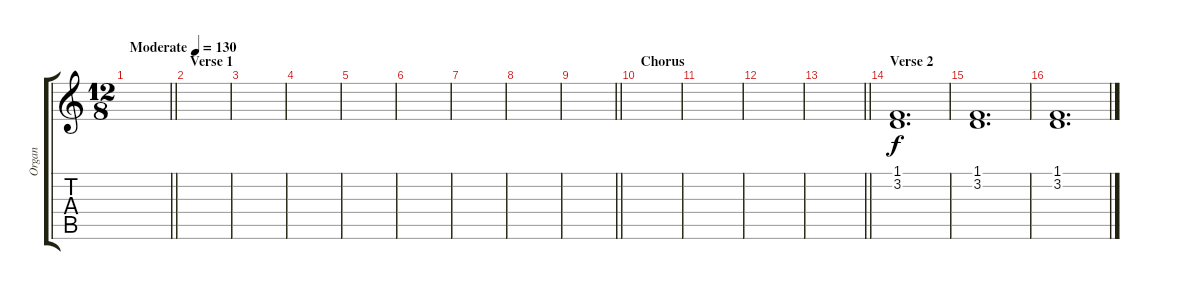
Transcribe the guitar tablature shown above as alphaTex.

\track ("Organ" "Organ") {instrument drawbarorgan}
\staff {score tabs}
\tuning (E4 B3 G3 D3 A2 E2) {hide}
\ts (12 8)
\tempo (130 "Moderate")
\clef g2
\barLineRight lightlight
\ks c
|
\section ("" "Verse 1")
|
|
|
|
|
|
|
\barLineRight lightlight
|
\section ("" "Chorus")
|
|
|
\barLineRight lightlight
|
\section ("" "Verse 2")
(1.1 3.2).1{d} |
(1.1 3.2).1{d} |
(1.1 3.2).1{d}
